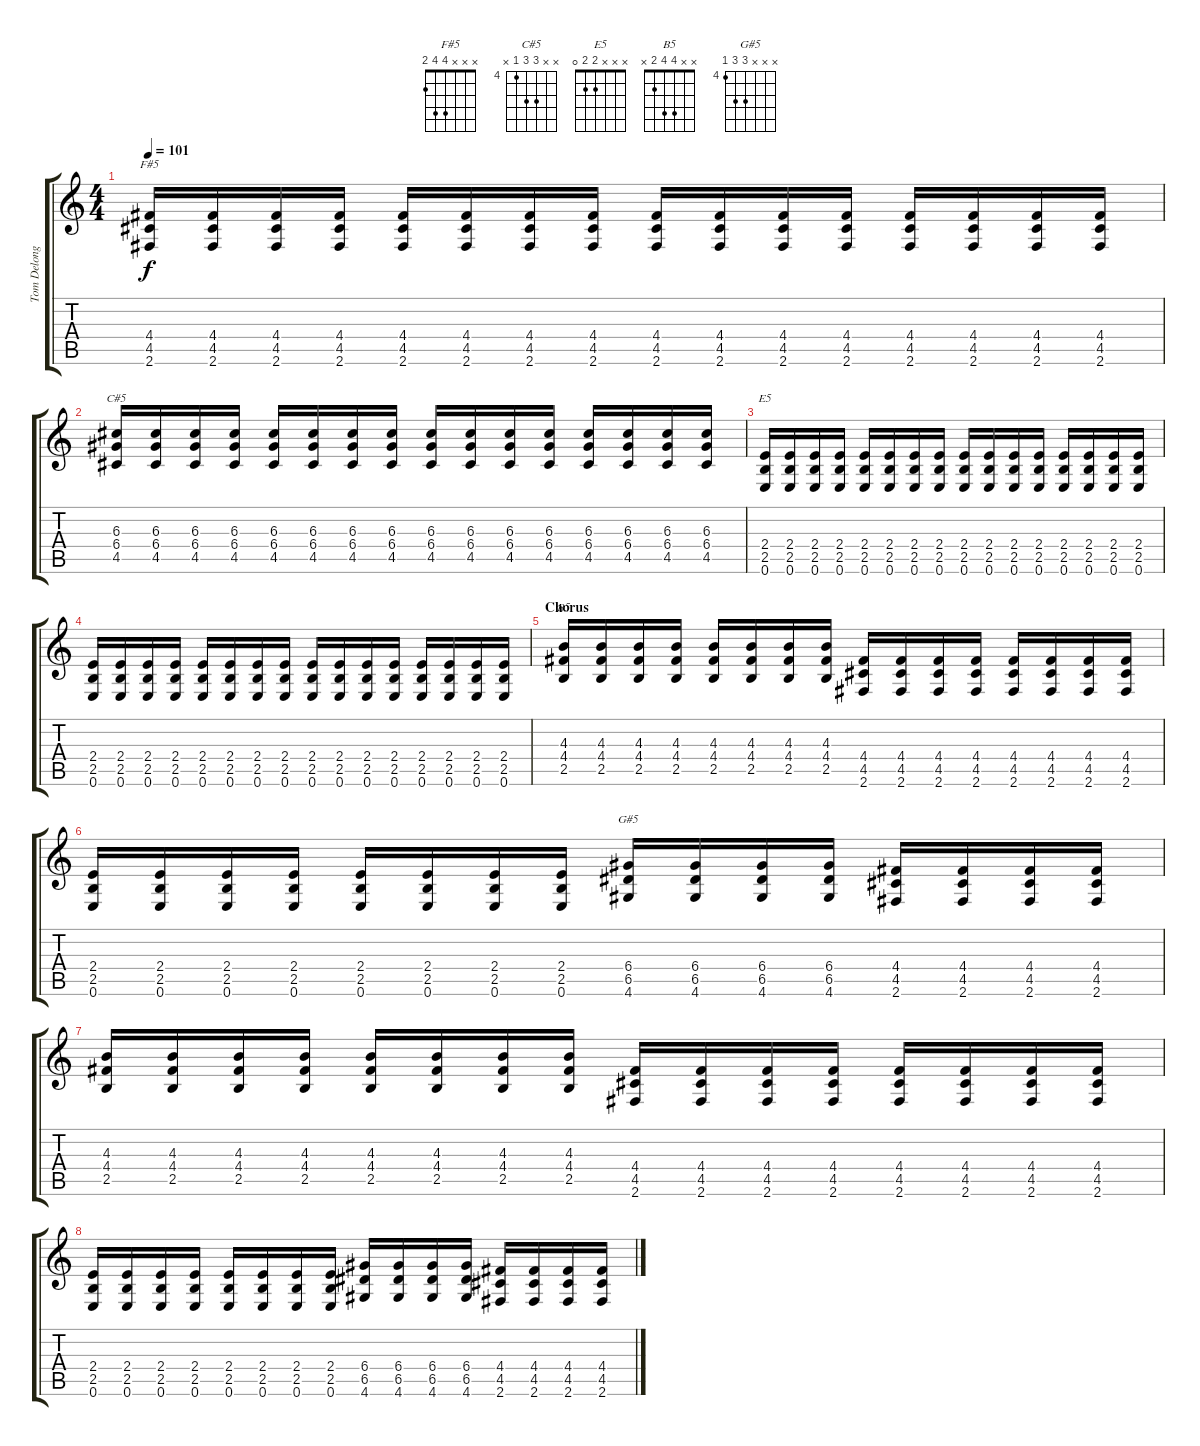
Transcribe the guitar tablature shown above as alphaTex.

\track ("Tom Delonge" "Tom Delong") {instrument overdrivenguitar}
\staff {score tabs}
\tuning (E4 B3 G3 D3 A2 E2) {hide}
\chord ("F#5" x x x 4 4 2)
\chord ("C#5" x x 6 6 4 x) {firstfret 4}
\chord ("E5" x x x 2 2 0)
\chord ("B5" x x 4 4 2 x)
\chord ("G#5" x x x 6 6 4) {firstfret 4}
\ts (4 4)
\tempo 101
\clef g2
\ks c
(4.4 4.5 2.6).16{ch "F#5" dy f} (4.4 4.5 2.6).16 (4.4 4.5 2.6).16 (4.4 4.5 2.6).16 (4.4 4.5 2.6).16 (4.4 4.5 2.6).16 (4.4 4.5 2.6).16 (4.4 4.5 2.6).16 (4.4 4.5 2.6).16 (4.4 4.5 2.6).16 (4.4 4.5 2.6).16 (4.4 4.5 2.6).16 (4.4 4.5 2.6).16 (4.4 4.5 2.6).16 (4.4 4.5 2.6).16 (4.4 4.5 2.6).16 |
(6.3 6.4 4.5).16{ch "C#5"} (6.3 6.4 4.5).16 (6.3 6.4 4.5).16 (6.3 6.4 4.5).16 (6.3 6.4 4.5).16 (6.3 6.4 4.5).16 (6.3 6.4 4.5).16 (6.3 6.4 4.5).16 (6.3 6.4 4.5).16 (6.3 6.4 4.5).16 (6.3 6.4 4.5).16 (6.3 6.4 4.5).16 (6.3 6.4 4.5).16 (6.3 6.4 4.5).16 (6.3 6.4 4.5).16 (6.3 6.4 4.5).16 |
(2.4 2.5 0.6).16{ch "E5"} (2.4 2.5 0.6).16 (2.4 2.5 0.6).16 (2.4 2.5 0.6).16 (2.4 2.5 0.6).16 (2.4 2.5 0.6).16 (2.4 2.5 0.6).16 (2.4 2.5 0.6).16 (2.4 2.5 0.6).16 (2.4 2.5 0.6).16 (2.4 2.5 0.6).16 (2.4 2.5 0.6).16 (2.4 2.5 0.6).16 (2.4 2.5 0.6).16 (2.4 2.5 0.6).16 (2.4 2.5 0.6).16 |
(2.4 2.5 0.6).16 (2.4 2.5 0.6).16 (2.4 2.5 0.6).16 (2.4 2.5 0.6).16 (2.4 2.5 0.6).16 (2.4 2.5 0.6).16 (2.4 2.5 0.6).16 (2.4 2.5 0.6).16 (2.4 2.5 0.6).16 (2.4 2.5 0.6).16 (2.4 2.5 0.6).16 (2.4 2.5 0.6).16 (2.4 2.5 0.6).16 (2.4 2.5 0.6).16 (2.4 2.5 0.6).16 (2.4 2.5 0.6).16 |
\section ("" "Chorus")
(4.3 4.4 2.5).16{ch "B5"} (4.3 4.4 2.5).16 (4.3 4.4 2.5).16 (4.3 4.4 2.5).16 (4.3 4.4 2.5).16 (4.3 4.4 2.5).16 (4.3 4.4 2.5).16 (4.3 4.4 2.5).16 (4.4 4.5 2.6).16 (4.4 4.5 2.6).16 (4.4 4.5 2.6).16 (4.4 4.5 2.6).16 (4.4 4.5 2.6).16 (4.4 4.5 2.6).16 (4.4 4.5 2.6).16 (4.4 4.5 2.6).16 |
(2.4 2.5 0.6).16 (2.4 2.5 0.6).16 (2.4 2.5 0.6).16 (2.4 2.5 0.6).16 (2.4 2.5 0.6).16 (2.4 2.5 0.6).16 (2.4 2.5 0.6).16 (2.4 2.5 0.6).16 (6.4 6.5 4.6).16{ch "G#5"} (6.4 6.5 4.6).16 (6.4 6.5 4.6).16 (6.4 6.5 4.6).16 (4.4 4.5 2.6).16 (4.4 4.5 2.6).16 (4.4 4.5 2.6).16 (4.4 4.5 2.6).16 |
(4.3 4.4 2.5).16 (4.3 4.4 2.5).16 (4.3 4.4 2.5).16 (4.3 4.4 2.5).16 (4.3 4.4 2.5).16 (4.3 4.4 2.5).16 (4.3 4.4 2.5).16 (4.3 4.4 2.5).16 (4.4 4.5 2.6).16 (4.4 4.5 2.6).16 (4.4 4.5 2.6).16 (4.4 4.5 2.6).16 (4.4 4.5 2.6).16 (4.4 4.5 2.6).16 (4.4 4.5 2.6).16 (4.4 4.5 2.6).16 |
(2.4 2.5 0.6).16 (2.4 2.5 0.6).16 (2.4 2.5 0.6).16 (2.4 2.5 0.6).16 (2.4 2.5 0.6).16 (2.4 2.5 0.6).16 (2.4 2.5 0.6).16 (2.4 2.5 0.6).16 (6.4 6.5 4.6).16 (6.4 6.5 4.6).16 (6.4 6.5 4.6).16 (6.4 6.5 4.6).16 (4.4 4.5 2.6).16 (4.4 4.5 2.6).16 (4.4 4.5 2.6).16 (4.4 4.5 2.6).16
